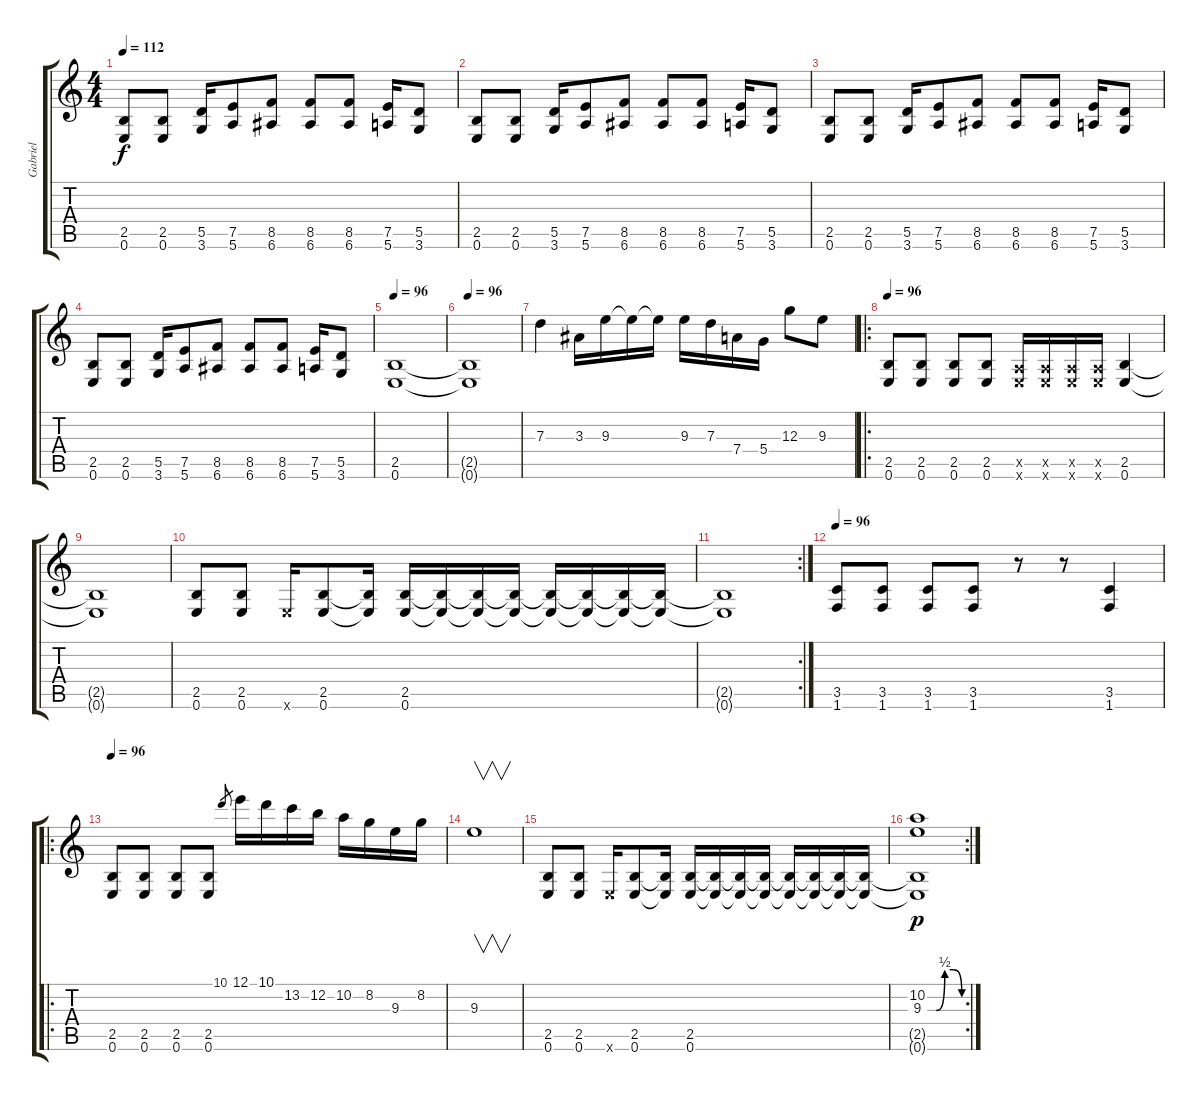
\track ("Gabriel" "Gabriel") {instrument overdrivenguitar}
\staff {score tabs}
\tuning (E4 B3 G3 D3 A2 E2) {hide}
\ts (4 4)
\tempo 112
\clef g2
\ks c
(2.5 0.6).8{dy f} (2.5 0.6).8 (5.5 3.6).16 (7.5 5.6).8 (8.5 6.6).8 (8.5 6.6).8 (8.5 6.6).8 (7.5 5.6).16 (5.5 3.6).8 |
(2.5 0.6).8 (2.5 0.6).8 (5.5 3.6).16 (7.5 5.6).8 (8.5 6.6).8 (8.5 6.6).8 (8.5 6.6).8 (7.5 5.6).16 (5.5 3.6).8 |
(2.5 0.6).8 (2.5 0.6).8 (5.5 3.6).16 (7.5 5.6).8 (8.5 6.6).8 (8.5 6.6).8 (8.5 6.6).8 (7.5 5.6).16 (5.5 3.6).8 |
(2.5 0.6).8 (2.5 0.6).8 (5.5 3.6).16 (7.5 5.6).8 (8.5 6.6).8 (8.5 6.6).8 (8.5 6.6).8 (7.5 5.6).16 (5.5 3.6).8 |
\tempo 96
(2.5 0.6).1 |
\tempo 96
(2.5{t} 0.6{t}).1 |
7.3.4 3.3.16 9.3.16 9.3{t}.16 9.3{t}.16 9.3.16 7.3.16 7.4.16 5.4.16 12.3.8 9.3.8 |
\ro
\tempo 96
(2.5 0.6).8 (2.5 0.6).8 (2.5 0.6).8 (2.5 0.6).8 (0.5{x} 0.6{x}).16 (0.5{x} 0.6{x}).16 (0.5{x} 0.6{x}).16 (0.5{x} 0.6{x}).16 (2.5 0.6).4 |
(2.5{t} 0.6{t}).1 |
(2.5 0.6).8 (2.5 0.6).8 0.6{x}.16 (2.5 0.6).8 (2.5{t} 0.6{t}).16 (2.5 0.6).16 (2.5{t} 0.6{t}).16 (2.5{t} 0.6{t}).16 (2.5{t} 0.6{t}).16 (2.5{t} 0.6{t}).16 (2.5{t} 0.6{t}).16 (2.5{t} 0.6{t}).16 (2.5{t} 0.6{t}).16 |
\rc 2
(2.5{t} 0.6{t}).1 |
\tempo 96
(3.5 1.6).8 (3.5 1.6).8 (3.5 1.6).8 (3.5 1.6).8 r.8 r.8 (3.5 1.6).4 |
\ro
\tempo 96
(2.5 0.6).8 (2.5 0.6).8 (2.5 0.6).8 (2.5 0.6).8 10.1.8{gr} 12.1.16 10.1.16 13.2.16 12.2.16 10.2.16 8.2.16 9.3.16 8.2.16 |
9.3.1{v} |
(2.5 0.6).8 (2.5 0.6).8 0.6{x}.16 (2.5 0.6).8 (2.5{t} 0.6{t}).16 (2.5 0.6).16 (2.5{t} 0.6{t}).16 (2.5{t} 0.6{t}).16 (2.5{t} 0.6{t}).16 (2.5{t} 0.6{t}).16 (2.5{t} 0.6{t}).16 (2.5{t} 0.6{t}).16 (2.5{t} 0.6{t}).16 |
\rc 2
(10.2 9.3{be (custom 0 0 15 0 30 2 45 2 60 0)} 2.5{t} 0.6{t}).1{dy p}
